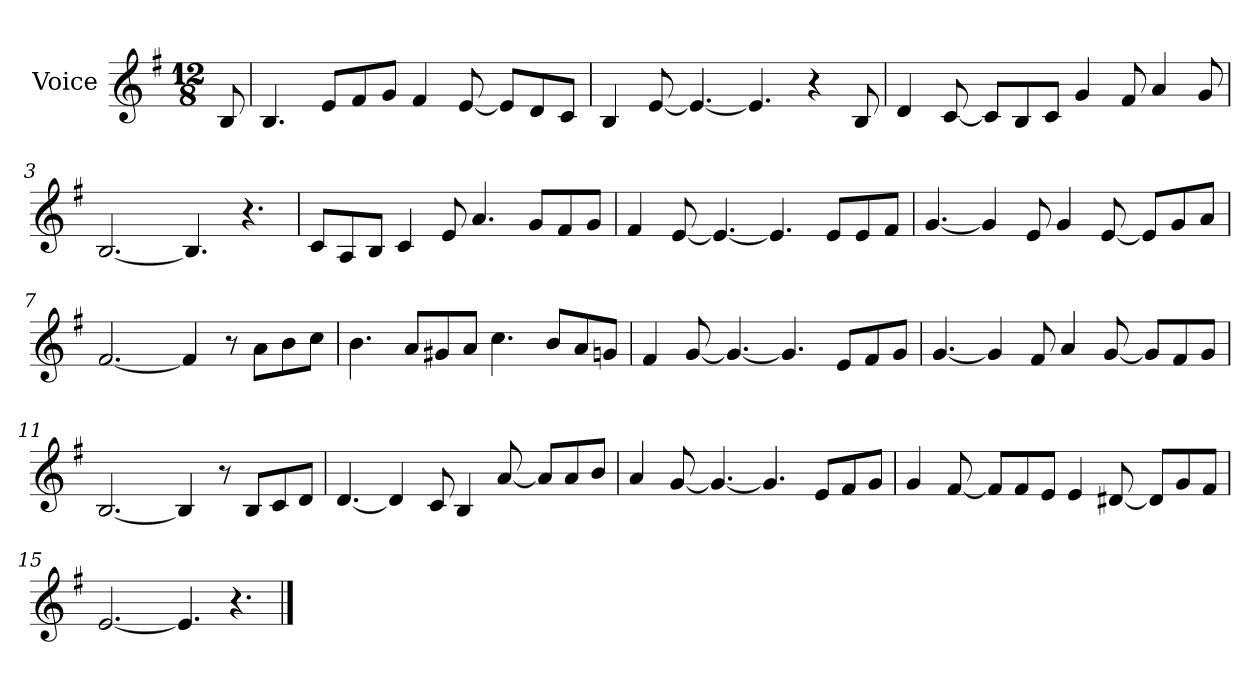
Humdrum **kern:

**kern
*part1
*staff1
*I"Voice
*I'Voice
!!LO:PB:g=z
*clefG2
*k[f#]
*G:
*M12/8
=
8Bi/
=
4.Bi/
8ei/L
8f#i/
8gi/J
4f#i/
[<8ei/
8ei/L]
8di/
8ci/J
=1
4Bi/
[<8ei/
4.ei/_<
4.ei/]
4r
8Bi/
=2
4di/
[<8ci/
8ci/L]
8Bi/
8ci/J
4gi/
8f#i/
4ai/
8gi/
=3
[<2.Bi/
4.Bi/]
4.r
!!LO:LB:g=z
=4
8ci/L
8Ai/
8Bi/J
4ci/
8ei/
4.ai/
8gi/L
8f#i/
8gi/J
=5
4f#i/
[<8ei/
4.ei/_<
4.ei/]
8ei/L
8ei/
8f#i/J
=6
[<4.gi/
4gi/]
8ei/
4gi/
[<8ei/
8ei/L]
8gi/
8ai/J
=7
[<2.f#i/
4f#i/]
8r
8ai\L
8bi\
8cci\J
!!LO:LB:g=z
=8
4.bi\
8ai/L
8g#Xi/
8ai/J
4.cci\
8bi/L
8ai/
8gni/J
=9
4f#i/
[<8gi/
4.gi/_<
4.gi/]
8ei/L
8f#i/
8gi/J
=10
[<4.gi/
4gi/]
8f#i/
4ai/
[<8gi/
8gi/L]
8f#i/
8gi/J
=11
[<2.Bi/
4Bi/]
8r
8Bi/L
8ci/
8di/J
!!LO:LB:g=z
=12
[<4.di/
4di/]
8ci/
4Bi/
[<8ai/
8ai/L]
8ai/
8bi/J
=13
4ai/
[<8gi/
4.gi/_<
4.gi/]
8ei/L
8f#i/
8gi/J
=14
4gi/
[<8f#i/
8f#i/L]
8f#i/
8ei/J
4ei/
[<8d#Xi/
8d#i/L]
8gi/
8f#i/J
=15
[<2.ei/
4.ei/]
4.r
==
*-
